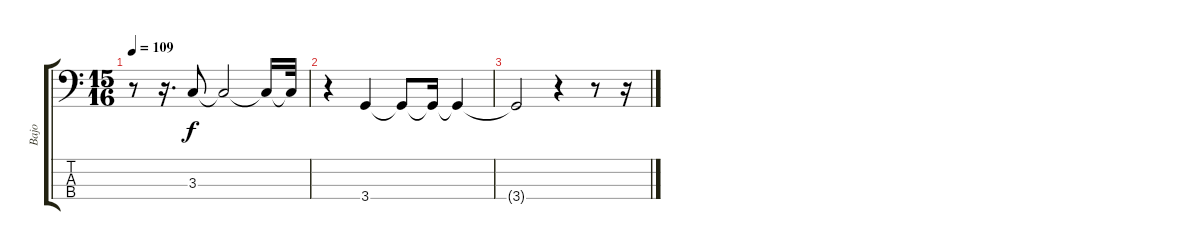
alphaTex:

\track ("Bajo" "Bajo") {instrument electricbassfinger}
\staff {score tabs}
\tuning (G2 D2 A1 E1) {hide}
\ts (15 16)
\tempo 109
\clef f4
\ks c
r.8{dy f} r.16{d} 3.3.8 3.3{t}.2 3.3{t}.16 3.3{t}.32 |
r.4 3.4.4 3.4{t}.8 3.4{t}.16 3.4{t}.4 |
3.4{t}.2 r.4 r.8 r.16
